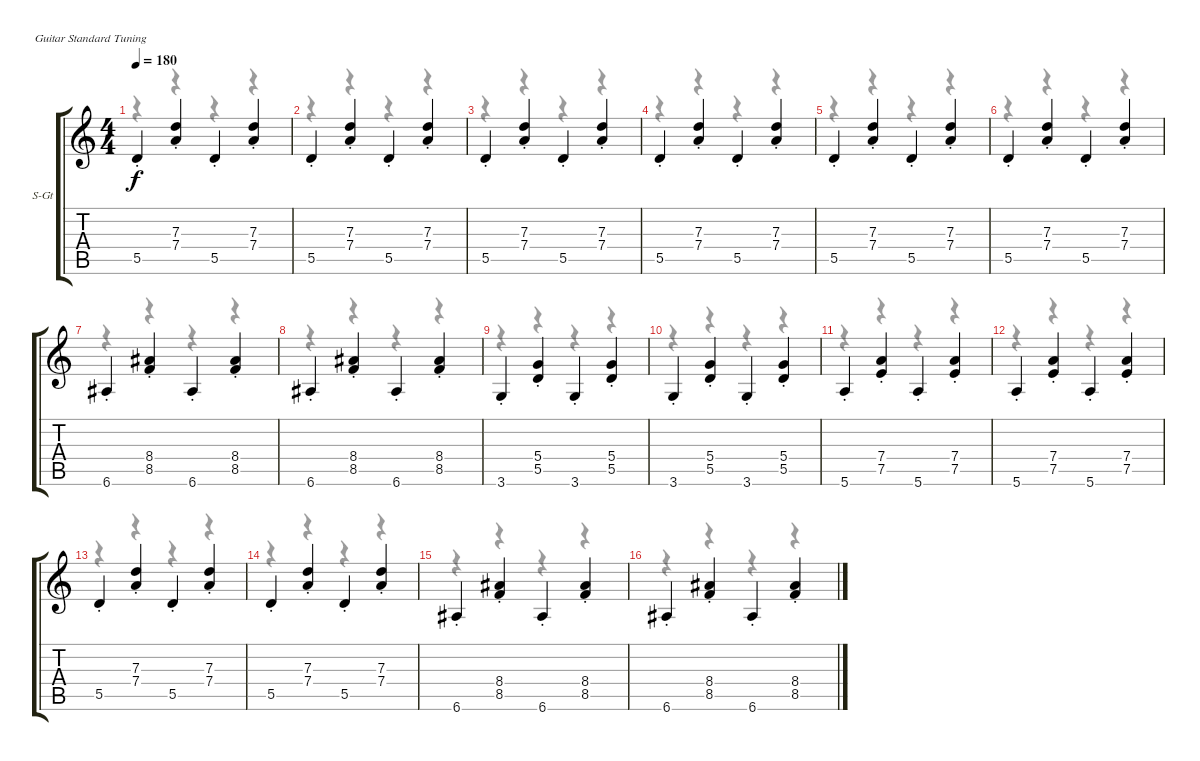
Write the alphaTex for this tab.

\bracketExtendMode groupsimilarinstruments
\firstSystemTrackNameOrientation horizontal
\otherSystemsTrackNameOrientation horizontal
\track ("Æ®ï¿½ï¿½ 5" "S-Gt") {instrument acousticgrandpiano}
\staff {score tabs}
\tuning (E4 B3 G3 D3 A2 E2)
\displaytranspose 12
\voice
\ts (4 4)
\tempo 180
\clef g2
\ks c
5.5{st}.4{dy f} (7.3{st} 7.4{st}).4 5.5{st}.4 (7.3{st} 7.4{st}).4 |
5.5{st}.4 (7.3{st} 7.4{st}).4 5.5{st}.4 (7.3{st} 7.4{st}).4 |
5.5{st}.4 (7.3{st} 7.4{st}).4 5.5{st}.4 (7.3{st} 7.4{st}).4 |
5.5{st}.4 (7.3{st} 7.4{st}).4 5.5{st}.4 (7.3{st} 7.4{st}).4 |
5.5{st}.4 (7.3{st} 7.4{st}).4 5.5{st}.4 (7.3{st} 7.4{st}).4 |
5.5{st}.4 (7.3{st} 7.4{st}).4 5.5{st}.4 (7.3{st} 7.4{st}).4 |
6.6{st}.4 (8.4{st} 8.5{st}).4 6.6{st}.4 (8.4{st} 8.5{st}).4 |
6.6{st}.4 (8.4{st} 8.5{st}).4 6.6{st}.4 (8.4{st} 8.5{st}).4 |
3.6{st}.4 (5.4{st} 5.5{st}).4 3.6{st}.4 (5.4{st} 5.5{st}).4 |
3.6{st}.4 (5.4{st} 5.5{st}).4 3.6{st}.4 (5.4{st} 5.5{st}).4 |
5.6{st}.4 (7.4{st} 7.5{st}).4 5.6{st}.4 (7.4{st} 7.5{st}).4 |
5.6{st}.4 (7.4{st} 7.5{st}).4 5.6{st}.4 (7.4{st} 7.5{st}).4 |
5.5{st}.4 (7.3{st} 7.4{st}).4 5.5{st}.4 (7.3{st} 7.4{st}).4 |
5.5{st}.4 (7.3{st} 7.4{st}).4 5.5{st}.4 (7.3{st} 7.4{st}).4 |
6.6{st}.4 (8.4{st} 8.5{st}).4 6.6{st}.4 (8.4{st} 8.5{st}).4 |
6.6{st}.4 (8.4{st} 8.5{st}).4 6.6{st}.4 (8.4{st} 8.5{st}).4
\voice
\clef g2
\ottava regular
\simile none
\ks c
r.4{dy mf} r.4 r.4 r.4 |
r.4 r.4 r.4 r.4 |
r.4 r.4 r.4 r.4 |
r.4 r.4 r.4 r.4 |
r.4 r.4 r.4 r.4 |
r.4 r.4 r.4 r.4 |
r.4 r.4 r.4 r.4 |
r.4 r.4 r.4 r.4 |
r.4 r.4 r.4 r.4 |
r.4 r.4 r.4 r.4 |
r.4 r.4 r.4 r.4 |
r.4 r.4 r.4 r.4 |
r.4 r.4 r.4 r.4 |
r.4 r.4 r.4 r.4 |
r.4 r.4 r.4 r.4 |
r.4 r.4 r.4 r.4
